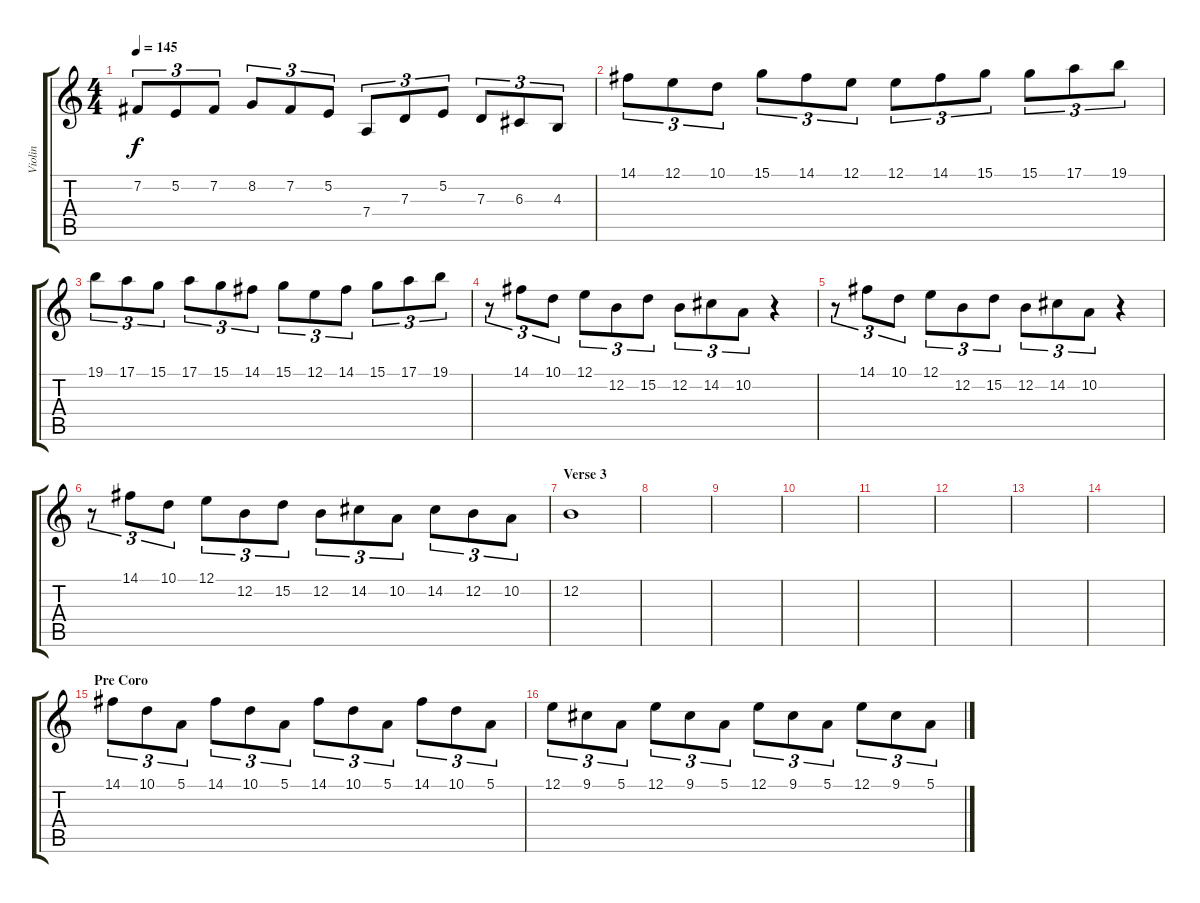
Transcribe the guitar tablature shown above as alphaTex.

\track ("Violin" "Violin") {instrument violin}
\staff {score tabs}
\tuning (E4 B3 G3 D3 A2 E2) {hide}
\ts (4 4)
\tempo 145
\clef g2
\ks c
7.2.8{tu (3 2) dy f} 5.2.8{tu (3 2)} 7.2.8{tu (3 2)} 8.2.8{tu (3 2)} 7.2.8{tu (3 2)} 5.2.8{tu (3 2)} 7.4.8{tu (3 2)} 7.3.8{tu (3 2)} 5.2.8{tu (3 2)} 7.3.8{tu (3 2)} 6.3.8{tu (3 2)} 4.3.8{tu (3 2)} |
14.1.8{tu (3 2)} 12.1.8{tu (3 2)} 10.1.8{tu (3 2)} 15.1.8{tu (3 2)} 14.1.8{tu (3 2)} 12.1.8{tu (3 2)} 12.1.8{tu (3 2)} 14.1.8{tu (3 2)} 15.1.8{tu (3 2)} 15.1.8{tu (3 2)} 17.1.8{tu (3 2)} 19.1.8{tu (3 2)} |
19.1.8{tu (3 2)} 17.1.8{tu (3 2)} 15.1.8{tu (3 2)} 17.1.8{tu (3 2)} 15.1.8{tu (3 2)} 14.1.8{tu (3 2)} 15.1.8{tu (3 2)} 12.1.8{tu (3 2)} 14.1.8{tu (3 2)} 15.1.8{tu (3 2)} 17.1.8{tu (3 2)} 19.1.8{tu (3 2)} |
r.8{tu (3 2)} 14.1.8{tu (3 2)} 10.1.8{tu (3 2)} 12.1.8{tu (3 2)} 12.2.8{tu (3 2)} 15.2.8{tu (3 2)} 12.2.8{tu (3 2)} 14.2.8{tu (3 2)} 10.2.8{tu (3 2)} r.4 |
r.8{tu (3 2)} 14.1.8{tu (3 2)} 10.1.8{tu (3 2)} 12.1.8{tu (3 2)} 12.2.8{tu (3 2)} 15.2.8{tu (3 2)} 12.2.8{tu (3 2)} 14.2.8{tu (3 2)} 10.2.8{tu (3 2)} r.4 |
r.8{tu (3 2)} 14.1.8{tu (3 2)} 10.1.8{tu (3 2)} 12.1.8{tu (3 2)} 12.2.8{tu (3 2)} 15.2.8{tu (3 2)} 12.2.8{tu (3 2)} 14.2.8{tu (3 2)} 10.2.8{tu (3 2)} 14.2.8{tu (3 2)} 12.2.8{tu (3 2)} 10.2.8{tu (3 2)} |
\section ("" "Verse 3")
12.2.1 |
|
|
|
|
|
|
|
\section ("" "Pre Coro")
14.1.8{tu (3 2)} 10.1.8{tu (3 2)} 5.1.8{tu (3 2)} 14.1.8{tu (3 2)} 10.1.8{tu (3 2)} 5.1.8{tu (3 2)} 14.1.8{tu (3 2)} 10.1.8{tu (3 2)} 5.1.8{tu (3 2)} 14.1.8{tu (3 2)} 10.1.8{tu (3 2)} 5.1.8{tu (3 2)} |
12.1.8{tu (3 2)} 9.1.8{tu (3 2)} 5.1.8{tu (3 2)} 12.1.8{tu (3 2)} 9.1.8{tu (3 2)} 5.1.8{tu (3 2)} 12.1.8{tu (3 2)} 9.1.8{tu (3 2)} 5.1.8{tu (3 2)} 12.1.8{tu (3 2)} 9.1.8{tu (3 2)} 5.1.8{tu (3 2)}
